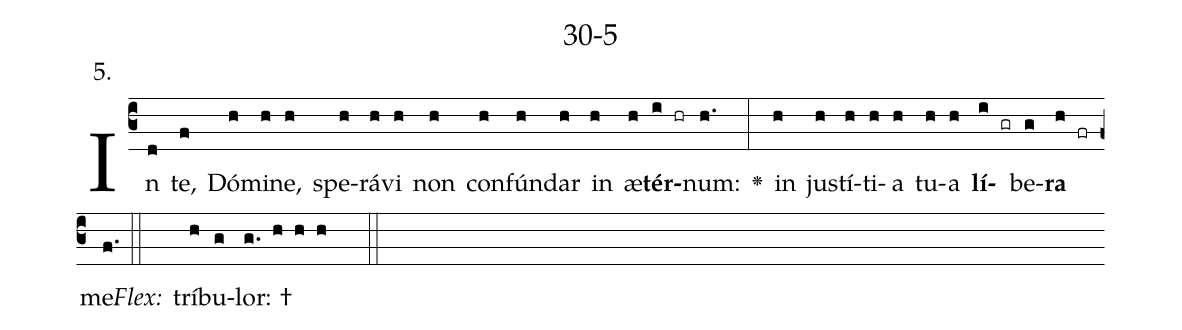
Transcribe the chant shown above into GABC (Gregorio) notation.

name: 30-5;
annotation: 5.;
%%
(c3)In(d) te,(f) Dó(h)mi(h)ne,(h) spe(h)rá(h)vi(h) non(h) con(h)fún(h)dar(h) in(h) æ(h)<b>tér</b>(i hr)num:(h.) <v>\greheightstar</v>(:) in(h) jus(h)tí(h)ti(h)a(h) tu(h)a(h) <b>lí</b>(i gr)be(g)<b>ra</b>(h fr) me.(f.) (::)
<i>Flex:</i>()  trí(h)bu(g)lor: †(g. h h h  ::)

%E(h) u(h) o(i) u(g) a(h) e.(f.) (::)
